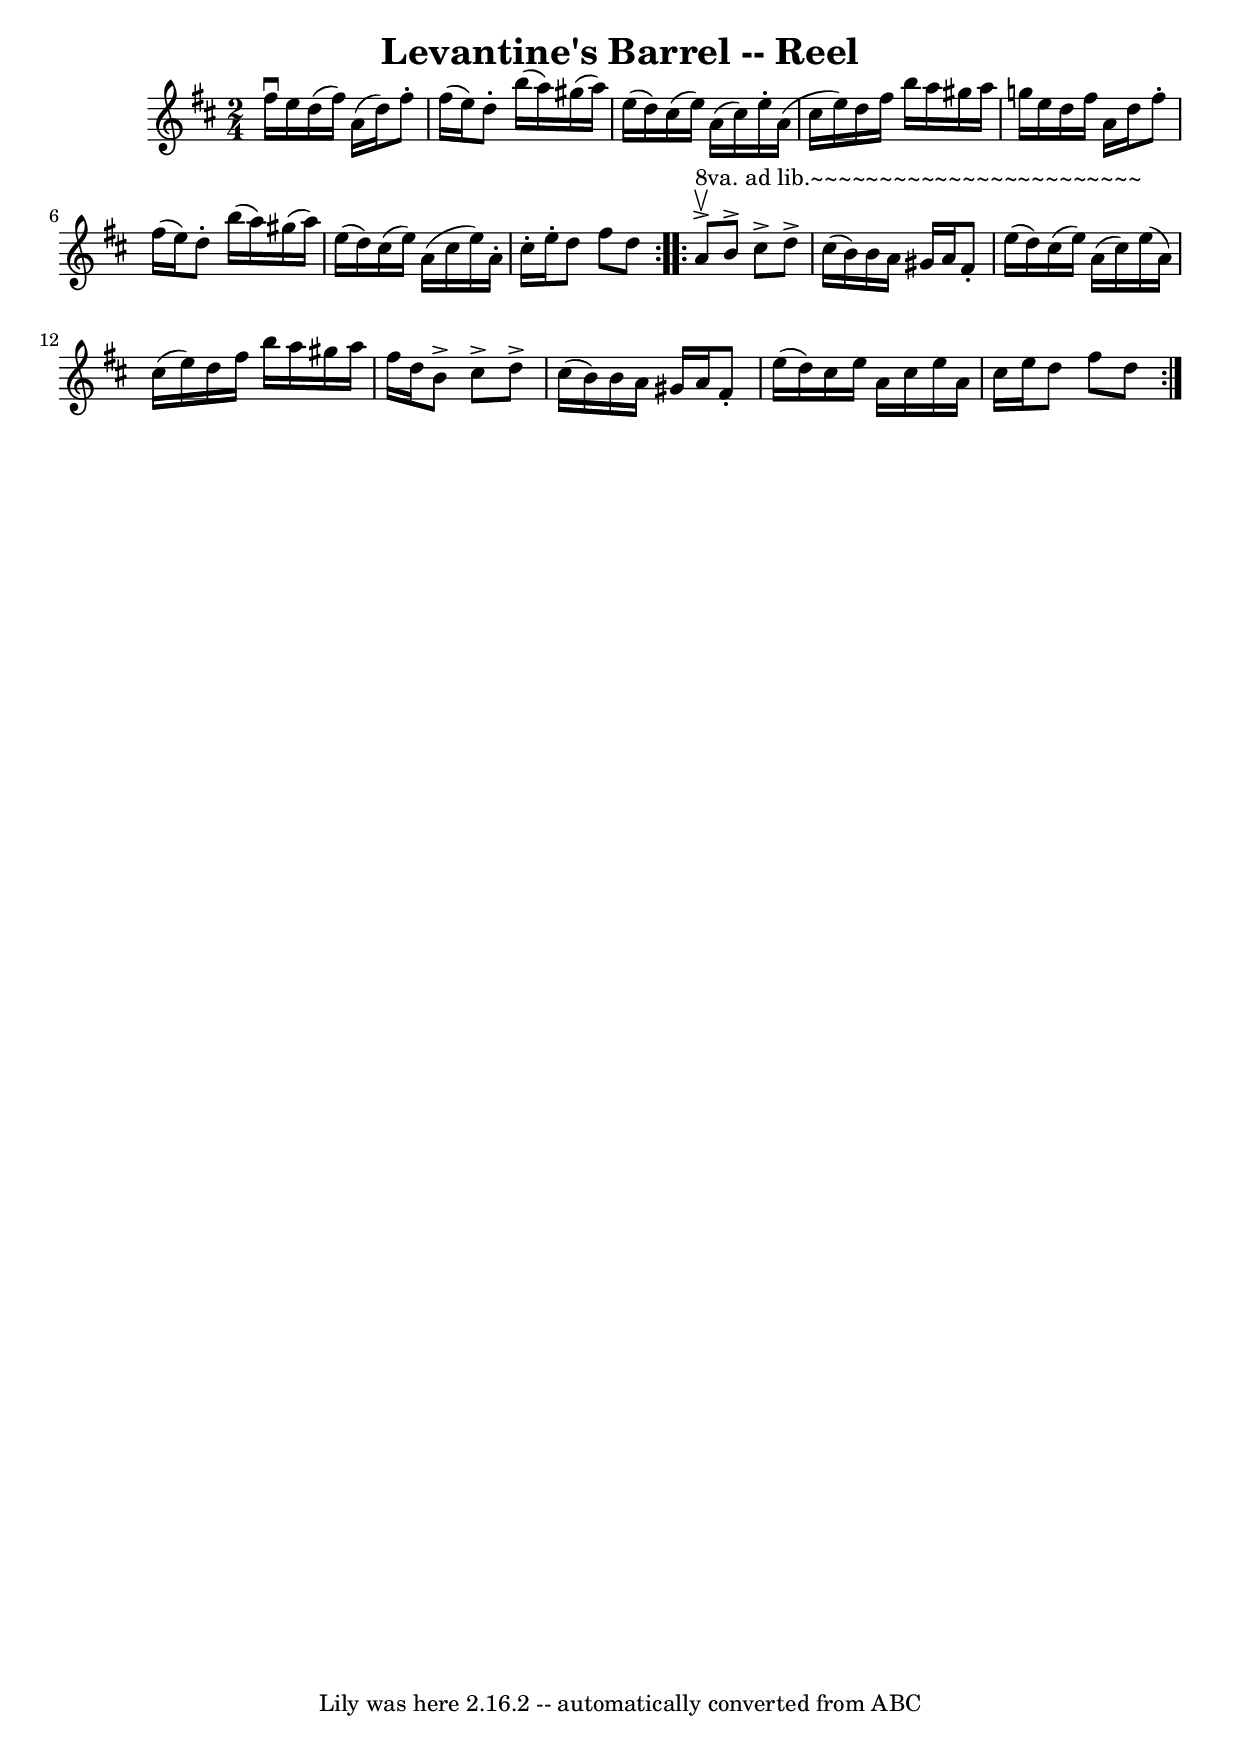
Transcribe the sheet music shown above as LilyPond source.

\version "2.7.40"
\include "Mammoth.ily"
\header {
	%% book = "Ryan's Mammoth Collection"
	crossRefNumber = "1"
	footnotes = "\\\\158"
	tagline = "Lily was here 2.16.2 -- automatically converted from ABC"
	title = "Levantine's Barrel -- Reel"
}
voicedefault =  {


\repeat volta 2 {
\time 2/4 
\key d \major fis''16^\downbow e''16  |
 d''16 (
fis''16) a'16 (d''16) fis''8 -. fis''16 (e''16)   |
 
 d''8 -. b''16 (a''16) gis''16 (a''16) e''16 (d''16)   
|
 cis''16 (e''16) a'16 (cis''16) e''16 -. a'16 (
cis''16 e''16)   |
 d''16 fis''16 b''16 a''16 gis''16 
 a''16 g''!16 e''16    |
 d''16 fis''16 a'16 d''16   
 fis''8 -. fis''16 (e''16)   |
 d''8 -. b''16 (a''16)   
gis''16 (a''16) e''16 (d''16)   |
 cis''16 (e''16)  
 a'16 (cis''16 e''16) a'16 -. cis''16 -. e''16 -.   |
   
d''8 fis''8 d''8  } \repeat volta 2 { a'8 
^"8va. ad lib.~~~~~~~~~~~~~~~~~~~~~~~~"^\accent^\upbow |
 b'8 
^\accent cis''8^\accent d''8^\accent cis''16 (b'16)   |
   
b'16 a'16 gis'16 a'16 fis'8 -. e''16 (d''16)   |
   
cis''16 (e''16) a'16 (cis''16) e''16 (a'16) cis''16 (
e''16)   |
 d''16 fis''16 b''16 a''16 gis''16 a''16   
 fis''16 d''16    |
 b'8^\accent cis''8^\accent d''8 
^\accent cis''16 (b'16)   |
 b'16 a'16 gis'16 a'16    
fis'8 -. e''16 (d''16)   |
 cis''16 e''16 a'16 cis''16 
 e''16 a'16 cis''16 e''16    |
 d''8 fis''8 d''8  }   
}

\score{
    <<

	\context Staff="default"
	{
	    \voicedefault 
	}

    >>
	\layout {
	}
	\midi {}
}
